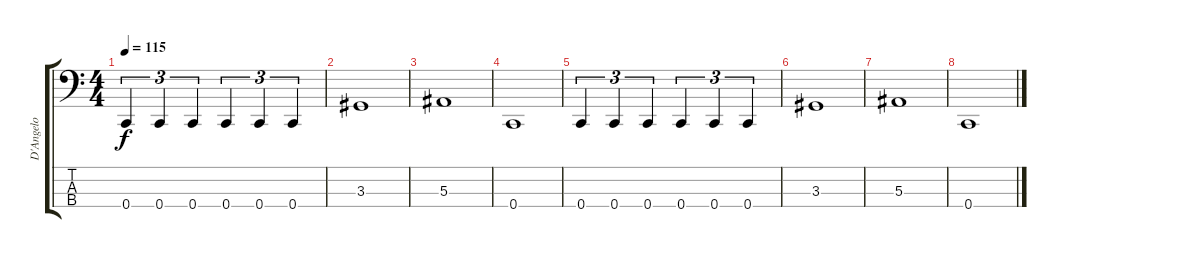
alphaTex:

\track ("D'Angelo" "D'Angelo") {instrument electricbassfinger}
\staff {score tabs}
\tuning (Eb2 Bb1 F1 C1) {hide}
\ts (4 4)
\tempo 115
\clef f4
\ks c
0.4.4{tu (3 2) dy f} 0.4.4{tu (3 2)} 0.4.4{tu (3 2)} 0.4.4{tu (3 2)} 0.4.4{tu (3 2)} 0.4.4{tu (3 2)} |
3.3.1 |
5.3.1 |
0.4.1 |
0.4.4{tu (3 2)} 0.4.4{tu (3 2)} 0.4.4{tu (3 2)} 0.4.4{tu (3 2)} 0.4.4{tu (3 2)} 0.4.4{tu (3 2)} |
3.3.1 |
5.3.1 |
0.4.1
